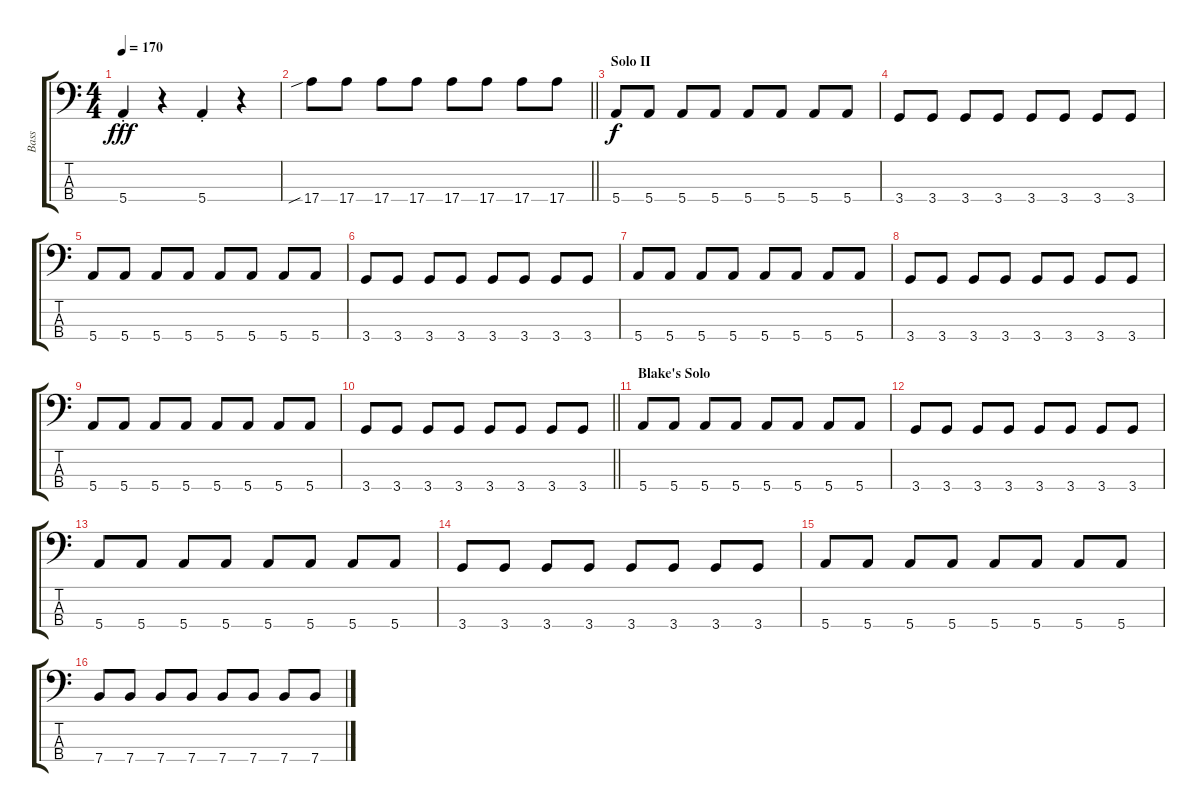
\track ("Bass" "Bass") {instrument electricbassfinger}
\staff {score tabs}
\tuning (G2 D2 A1 E1) {hide}
\ts (4 4)
\tempo 170
\clef f4
\ks c
5.4{st}.4{dy fff} r.4 5.4{st}.4 r.4 |
\barLineRight lightlight
17.4{sib}.8 17.4.8 17.4.8 17.4.8 17.4.8 17.4.8 17.4.8 17.4.8 |
\section ("" "Solo II")
5.4.8{dy f} 5.4.8 5.4.8 5.4.8 5.4.8 5.4.8 5.4.8 5.4.8 |
3.4.8 3.4.8 3.4.8 3.4.8 3.4.8 3.4.8 3.4.8 3.4.8 |
5.4.8 5.4.8 5.4.8 5.4.8 5.4.8 5.4.8 5.4.8 5.4.8 |
3.4.8 3.4.8 3.4.8 3.4.8 3.4.8 3.4.8 3.4.8 3.4.8 |
5.4.8 5.4.8 5.4.8 5.4.8 5.4.8 5.4.8 5.4.8 5.4.8 |
3.4.8 3.4.8 3.4.8 3.4.8 3.4.8 3.4.8 3.4.8 3.4.8 |
5.4.8 5.4.8 5.4.8 5.4.8 5.4.8 5.4.8 5.4.8 5.4.8 |
\barLineRight lightlight
3.4.8 3.4.8 3.4.8 3.4.8 3.4.8 3.4.8 3.4.8 3.4.8 |
\section ("" "Blake's Solo")
5.4.8 5.4.8 5.4.8 5.4.8 5.4.8 5.4.8 5.4.8 5.4.8 |
3.4.8 3.4.8 3.4.8 3.4.8 3.4.8 3.4.8 3.4.8 3.4.8 |
5.4.8 5.4.8 5.4.8 5.4.8 5.4.8 5.4.8 5.4.8 5.4.8 |
3.4.8 3.4.8 3.4.8 3.4.8 3.4.8 3.4.8 3.4.8 3.4.8 |
5.4.8 5.4.8 5.4.8 5.4.8 5.4.8 5.4.8 5.4.8 5.4.8 |
7.4.8 7.4.8 7.4.8 7.4.8 7.4.8 7.4.8 7.4.8 7.4.8
